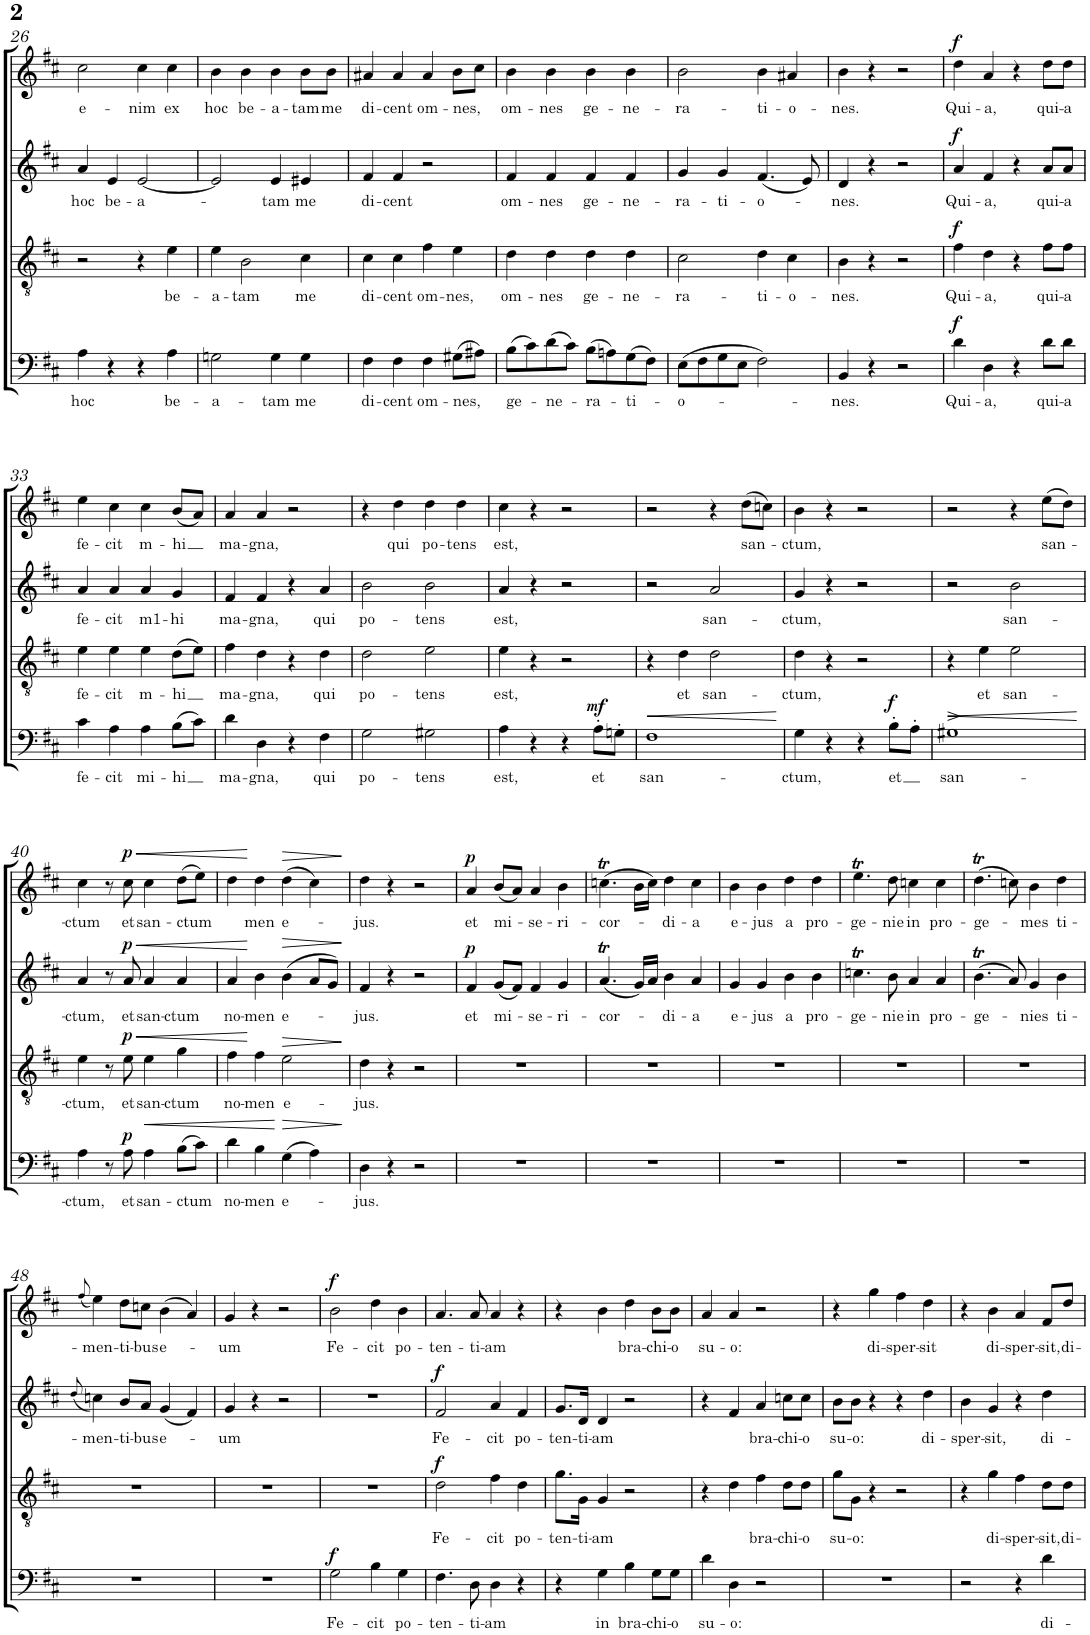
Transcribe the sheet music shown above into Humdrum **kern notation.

**kern	**text	**dynam	**kern	**text	**dynam	**kern	**text	**dynam	**kern	**text	**dynam
*part4	*part4	*part4	*part3	*part3	*part3	*part2	*part2	*part2	*part1	*part1	*part1
*staff4	*staff4	*staff4	*staff3	*staff3	*staff3	*staff2	*staff2	*staff2	*staff1	*staff1	*staff1
*I"Bass	*	*	*I"Tenor	*	*	*I"Alto	*	*	*I"Soprano	*	*
!!LO:PB:g=z
*clefF4	*	*	*clefGv2	*	*	*clefG2	*	*	*clefG2	*	*
*k[f#c#]	*	*	*k[f#c#]	*	*	*k[f#c#]	*	*	*k[f#c#]	*	*
*M4/4	*	*	*M4/4	*	*	*M4/4	*	*	*M4/4	*	*
*met(c)	*	*	*met(c)	*	*	*met(c)	*	*	*met(c)	*	*
=26	=26	=26	=26	=26	=26	=26	=26	=26	=26	=26	=26
!	!LO:LY:b	!	!	!	!	!	!LO:LY:b	!	!	!LO:LY:b	!
4A\	hoc	.	2r	.	.	4a/	hoc	.	2cc#\	e-	.
!	!	!	!	!	!	!	!LO:LY:b	!	!	!	!
4r	.	.	.	.	.	4e/	be-	.	.	.	.
!	!	!	!	!	!	!	!LO:LY:b	!	!	!LO:LY:b	!
4r	.	.	4r	.	.	[2e/	-a-	.	4cc#\	-nim	.
!	!LO:LY:b	!	!	!LO:LY:b	!	!	!	!	!	!LO:LY:b	!
4A\	be-	.	4e\	be-	.	.	.	.	4cc#\	-ex	.
=27	=27	=27	=27	=27	=27	=27	=27	=27	=27	=27	=27
!	!LO:LY:b	!	!	!LO:LY:b	!	!	!	!	!	!LO:LY:b	!
2Gn\	-a-	.	4e\	-a-	.	2e/]	.	.	4b\	hoc	.
!	!	!	!	!LO:LY:b	!	!	!	!	!	!LO:LY:b	!
.	.	.	2B\	-tam	.	.	.	.	4b\	be-	.
!	!LO:LY:b	!	!	!	!	!	!LO:LY:b	!	!	!LO:LY:b	!
4G\	-tam	.	.	.	.	4e/	-tam	.	4b\	-a-	.
!	!LO:LY:b	!	!	!LO:LY:b	!	!	!LO:LY:b	!	!	!LO:LY:b	!
4G\	me	.	4c#\	me	.	4e#X/	me	.	8b\L	-tam	.
!	!	!	!	!	!	!	!	!	!	!LO:LY:b	!
.	.	.	.	.	.	.	.	.	8b\J	me	.
=28	=28	=28	=28	=28	=28	=28	=28	=28	=28	=28	=28
!	!LO:LY:b	!	!	!LO:LY:b	!	!	!LO:LY:b	!	!	!LO:LY:b	!
4F#\	di-	.	4c#\	di-	.	4f#/	di-	.	4a#X/	di-	.
!	!LO:LY:b	!	!	!LO:LY:b	!	!	!LO:LY:b	!	!	!LO:LY:b	!
4F#\	-cent	.	4c#\	-cent	.	4f#/	-cent	.	4a#/	-cent	.
!	!LO:LY:b	!	!	!LO:LY:b	!	!	!	!	!	!LO:LY:b	!
4F#\	om-	.	4f#\	om-	.	2r	.	.	4a#/	om-	.
!	!LO:LY:b	!	!	!LO:LY:b	!	!	!	!	!	!LO:LY:b	!
(8G#X\L	-nes,	.	4e\	-nes,	.	.	.	.	8b\L	-nes,	.
8A#X\J)	.	.	.	.	.	.	.	.	8cc#\J	.	.
=29	=29	=29	=29	=29	=29	=29	=29	=29	=29	=29	=29
!	!LO:LY:b	!	!	!LO:LY:b	!	!	!LO:LY:b	!	!	!LO:LY:b	!
(8B\L	ge-	.	4d\	om-	.	4f#/	om-	.	4b\	om-	.
8c#\)	.	.	.	.	.	.	.	.	.	.	.
!	!LO:LY:b	!	!	!LO:LY:b	!	!	!LO:LY:b	!	!	!LO:LY:b	!
(8d\	-ne-	.	4d\	-nes	.	4f#/	-nes	.	4b\	-nes	.
8c#\J)	.	.	.	.	.	.	.	.	.	.	.
!	!LO:LY:b	!	!	!LO:LY:b	!	!	!LO:LY:b	!	!	!LO:LY:b	!
(8B\L	-ra-	.	4d\	ge-	.	4f#/	ge-	.	4b\	ge-	.
8An\)	.	.	.	.	.	.	.	.	.	.	.
!	!LO:LY:b	!	!	!LO:LY:b	!	!	!LO:LY:b	!	!	!LO:LY:b	!
(8G\	-ti-	.	4d\	-ne-	.	4f#/	-ne-	.	4b\	-ne-	.
8F#\J)	.	.	.	.	.	.	.	.	.	.	.
=30	=30	=30	=30	=30	=30	=30	=30	=30	=30	=30	=30
!	!LO:LY:b	!	!	!LO:LY:b	!	!	!LO:LY:b	!	!	!LO:LY:b	!
(8E\L	-o-	.	2c#\	-ra-	.	4g/	-ra-	.	2b\	-ra-	.
8F#\	.	.	.	.	.	.	.	.	.	.	.
!	!	!	!	!	!	!	!LO:LY:b	!	!	!	!
8G\	.	.	.	.	.	4g/	-ti-	.	.	.	.
8E\J	.	.	.	.	.	.	.	.	.	.	.
!	!	!	!	!LO:LY:b	!	!	!LO:LY:b	!	!	!LO:LY:b	!
2F#\)	.	.	4d\	-ti-	.	(4.f#/	-o-	.	4b\	-ti-	.
!	!	!	!	!LO:LY:b	!	!	!	!	!	!LO:LY:b	!
.	.	.	4c#\	-o-	.	.	.	.	4a#X/	-o-	.
.	.	.	.	.	.	8e/)	.	.	.	.	.
=31	=31	=31	=31	=31	=31	=31	=31	=31	=31	=31	=31
!	!LO:LY:b	!	!	!LO:LY:b	!	!	!LO:LY:b	!	!	!LO:LY:b	!
4BB/	-nes.	.	4B\	-nes.	.	4d/	-nes.	.	4b\	-nes.	.
4r	.	.	4r	.	.	4r	.	.	4r	.	.
2r	.	.	2r	.	.	2r	.	.	2r	.	.
=32	=32	=32	=32	=32	=32	=32	=32	=32	=32	=32	=32
!	!LO:LY:b	!LO:DY:a	!	!LO:LY:b	!LO:DY:a	!	!LO:LY:b	!LO:DY:a	!	!LO:LY:b	!LO:DY:a
4d\	Qui-	f	4f#\	Qui-	f	4a/	Qui-	f	4dd\	Qui-	f
!	!LO:LY:b	!	!	!LO:LY:b	!	!	!LO:LY:b	!	!	!LO:LY:b	!
4D\	-a,	.	4d\	-a,	.	4f#/	-a,	.	4a/	-a,	.
4r	.	.	4r	.	.	4r	.	.	4r	.	.
!	!LO:LY:b	!	!	!LO:LY:b	!	!	!LO:LY:b	!	!	!LO:LY:b	!
8d\L	qui-	.	8f#\L	qui-	.	8a/L	qui-	.	8dd\L	qui-	.
!	!LO:LY:b	!	!	!LO:LY:b	!	!	!LO:LY:b	!	!	!LO:LY:b	!
8d\J	-a	.	8f#\J	-a	.	8a/J	-a	.	8dd\J	-a	.
!!LO:LB:g=z
=33	=33	=33	=33	=33	=33	=33	=33	=33	=33	=33	=33
!	!LO:LY:b	!	!	!LO:LY:b	!	!	!LO:LY:b	!	!	!LO:LY:b	!
4c#\	fe-	.	4e\	fe-	.	4a/	fe-	.	4ee\	fe-	.
!	!LO:LY:b	!	!	!LO:LY:b	!	!	!LO:LY:b	!	!	!LO:LY:b	!
4A\	-cit	.	4e\	-cit	.	4a/	-cit	.	4cc#\	-cit	.
!	!LO:LY:b	!	!	!LO:LY:b	!	!	!LO:LY:b	!	!	!LO:LY:b	!
4A\	mi-	.	4e\	m-	.	4a/	m1-	.	4cc#\	m-	.
!	!LO:LY:b	!	!	!LO:LY:b	!	!	!LO:LY:b	!	!	!LO:LY:b	!
(8B\L	-hi	.	(8d\L	-hi	.	4g/	-hi	.	(8b/L	-hi	.
8c#\J)	.	.	8e\J)	.	.	.	.	.	8a/J)	.	.
=34	=34	=34	=34	=34	=34	=34	=34	=34	=34	=34	=34
!	!LO:LY:b	!	!	!LO:LY:b	!	!	!LO:LY:b	!	!	!LO:LY:b	!
4d\	ma-	.	4f#\	ma-	.	4f#/	ma-	.	4a/	ma-	.
!	!LO:LY:b	!	!	!LO:LY:b	!	!	!LO:LY:b	!	!	!LO:LY:b	!
4D\	-gna,	.	4d\	-gna,	.	4f#/	-gna,	.	4a/	-gna,	.
4r	.	.	4r	.	.	4r	.	.	2r	.	.
!	!LO:LY:b	!	!	!LO:LY:b	!	!	!LO:LY:b	!	!	!	!
4F#\	qui	.	4d\	qui	.	4a/	qui	.	.	.	.
=35	=35	=35	=35	=35	=35	=35	=35	=35	=35	=35	=35
!	!LO:LY:b	!	!	!LO:LY:b	!	!	!LO:LY:b	!	!	!	!
2G\	po-	.	2d\	po-	.	2b\	po-	.	4r	.	.
!	!	!	!	!	!	!	!	!	!	!LO:LY:b	!
.	.	.	.	.	.	.	.	.	4dd\	qui	.
!	!LO:LY:b	!	!	!LO:LY:b	!	!	!LO:LY:b	!	!	!LO:LY:b	!
2G#X\	-tens	.	2e\	-tens	.	2b\	-tens	.	4dd\	po-	.
!	!	!	!	!	!	!	!	!	!	!LO:LY:b	!
.	.	.	.	.	.	.	.	.	4dd\	-tens	.
=36	=36	=36	=36	=36	=36	=36	=36	=36	=36	=36	=36
!	!LO:LY:b	!	!	!LO:LY:b	!	!	!LO:LY:b	!	!	!LO:LY:b	!
4A\	est,	.	4e\	est,	.	4a/	est,	.	4cc#\	est,	.
4r	.	.	4r	.	.	4r	.	.	4r	.	.
4r	.	.	2r	.	.	2r	.	.	2r	.	.
!	!LO:LY:b	!LO:DY:a	!	!	!	!	!	!	!	!	!
8A'\L	et	mf	.	.	.	.	.	.	.	.	.
8Gn'\J	.	.	.	.	.	.	.	.	.	.	.
=37	=37	=37	=37	=37	=37	=37	=37	=37	=37	=37	=37
!	!LO:LY:b	!LO:HP:b	!	!	!	!	!	!	!	!	!
1F#	san-	<	4r	.	.	2r	.	.	2r	.	.
!	!	!	!	!LO:LY:b	!	!	!	!	!	!	!
.	.	.	4d\	et	.	.	.	.	.	.	.
!	!	!	!	!LO:LY:b	!	!	!LO:LY:b	!	!	!	!
.	.	.	2d\	san-	.	2a/	san-	.	4r	.	.
!	!	!	!	!	!	!	!	!	!	!LO:LY:b	!
.	.	.	.	.	.	.	.	.	(8dd\L	san-	.
.	.	.	.	.	.	.	.	.	8ccn\J)	.	.
.	.	[	.	.	.	.	.	.	.	.	.
=38	=38	=38	=38	=38	=38	=38	=38	=38	=38	=38	=38
!	!LO:LY:b	!	!	!LO:LY:b	!	!	!LO:LY:b	!	!	!LO:LY:b	!
4G\	-ctum,	.	4d\	-ctum,	.	4g/	-ctum,	.	4b\	-ctum,	.
4r	.	.	4r	.	.	4r	.	.	4r	.	.
4r	.	.	2r	.	.	2r	.	.	2r	.	.
!	!LO:LY:b	!LO:DY:a	!	!	!	!	!	!	!	!	!
8B'\L	et	f	.	.	.	.	.	.	.	.	.
8A'\J	.	.	.	.	.	.	.	.	.	.	.
=39	=39	=39	=39	=39	=39	=39	=39	=39	=39	=39	=39
!	!LO:LY:b	!LO:HP:b	!	!	!	!	!	!	!	!	!
!	!	!LO:HP:n=1:b	!	!	!	!	!	!	!	!	!
1G#X	san-	< >	4r	.	.	2r	.	.	2r	.	.
!	!	!	!	!LO:LY:b	!	!	!	!	!	!	!
.	.	.	4e\	et	.	.	.	.	.	.	.
!	!	!	!	!LO:LY:b	!	!	!LO:LY:b	!	!	!	!
.	.	.	2e\	san-	.	2b\	san-	.	4r	.	.
!	!	!	!	!	!	!	!	!	!	!LO:LY:b	!
.	.	.	.	.	.	.	.	.	(8ee\L	san-	.
.	.	.	.	.	.	.	.	.	8dd\J)	.	.
.	.	[	.	.	.	.	.	.	.	.	.
!!LO:LB:g=z
=40	=40	=40	=40	=40	=40	=40	=40	=40	=40	=40	=40
!	!LO:LY:b	!	!	!LO:LY:b	!	!	!LO:LY:b	!	!	!LO:LY:b	!
4A\	-ctum,	.	4e\	-ctum,	.	4a/	-ctum,	.	4cc#\	-ctum	.
8r	.	]	8r	.	.	8r	.	.	8r	.	.
!	!LO:LY:b	!LO:DY:a	!	!LO:LY:b	!LO:HP:b	!	!LO:LY:b	!LO:HP:b	!	!LO:LY:b	!LO:HP:b
!	!	!	!	!	!LO:DY:n=1:a	!	!	!LO:DY:n=1:a	!	!	!LO:DY:n=1:a
8A\	et	p	8e\	et	< p	8a/	et	< p	8cc#\	et	< p
!	!LO:LY:b	!LO:HP:b	!	!LO:LY:b	!	!	!LO:LY:b	!	!	!LO:LY:b	!
4A\	san-	<	4e\	san-	.	4a/	san-	.	4cc#\	san-	.
!	!LO:LY:b	!	!	!LO:LY:b	!	!	!LO:LY:b	!	!	!LO:LY:b	!
(8B\L	-ctum	.	4g\	-ctum	.	4a/	-ctum	.	(8dd\L	-ctum	.
8c#\J)	.	.	.	.	.	.	.	.	8ee\J)	.	.
=41	=41	=41	=41	=41	=41	=41	=41	=41	=41	=41	=41
!	!LO:LY:b	!	!	!LO:LY:b	!	!	!LO:LY:b	!	!	!	!
4d\	no-	.	4f#\	no-	.	4a/	no-	.	4dd\	.	.
!	!LO:LY:b	!	!	!LO:LY:b	!	!	!LO:LY:b	!	!	!LO:LY:b	!
4B\	-men	.	4f#\	-men	[	4b\	-men	[	4dd\	men	[
!	!LO:LY:b	!LO:HP:n=1:b	!	!LO:LY:b	!LO:HP:b	!	!LO:LY:b	!LO:HP:b	!	!LO:LY:b	!LO:HP:b
(4G\	e-	[ >	2e\	e-	>	(4b\	e-	>	(4dd\	e-	>
4A\)	.	.	.	.	.	8a/L	.	.	4cc#\)	.	.
.	.	.	.	.	.	8g/J)	.	.	.	.	.
.	.	]	.	.	]	.	.	]	.	.	]
=42	=42	=42	=42	=42	=42	=42	=42	=42	=42	=42	=42
!	!LO:LY:b	!	!	!LO:LY:b	!	!	!LO:LY:b	!	!	!LO:LY:b	!
4D\	-jus.	.	4d\	-jus.	.	4f#/	-jus.	.	4dd\	-jus.	.
4r	.	.	4r	.	.	4r	.	.	4r	.	.
2r	.	.	2r	.	.	2r	.	.	2r	.	.
=43	=43	=43	=43	=43	=43	=43	=43	=43	=43	=43	=43
!	!	!	!	!	!	!	!LO:LY:b	!LO:DY:a	!	!LO:LY:b	!LO:DY:a
1r	.	.	1r	.	.	4f#/	et	p	4a/	et	p
!	!	!	!	!	!	!	!LO:LY:b	!	!	!LO:LY:b	!
.	.	.	.	.	.	(8g/L	mi-	.	(8b/L	mi-	.
.	.	.	.	.	.	8f#/J)	.	.	8a/J)	.	.
!	!	!	!	!	!	!	!LO:LY:b	!	!	!LO:LY:b	!
.	.	.	.	.	.	4f#/	-se-	.	4a/	-se-	.
!	!	!	!	!	!	!	!LO:LY:b	!	!	!LO:LY:b	!
.	.	.	.	.	.	4g/	-ri-	.	4b\	-ri-	.
=44	=44	=44	=44	=44	=44	=44	=44	=44	=44	=44	=44
!	!	!	!	!	!	!	!LO:LY:b	!	!	!LO:LY:b	!
1r	.	.	1r	.	.	(4.aT/	-cor-	.	(4.ccnT\	-cor-	.
.	.	.	.	.	.	16g/LL)	.	.	16b\LL	.	.
.	.	.	.	.	.	16a/JJ	.	.	16cc\JJ)	.	.
!	!	!	!	!	!	!	!LO:LY:b	!	!	!LO:LY:b	!
.	.	.	.	.	.	4b\	-di-	.	4dd\	-di-	.
!	!	!	!	!	!	!	!LO:LY:b	!	!	!LO:LY:b	!
.	.	.	.	.	.	4a/	-a	.	4cc\	-a	.
=45	=45	=45	=45	=45	=45	=45	=45	=45	=45	=45	=45
!	!	!	!	!	!	!	!LO:LY:b	!	!	!LO:LY:b	!
1r	.	.	1r	.	.	4g/	e-	.	4b\	e-	.
!	!	!	!	!	!	!	!LO:LY:b	!	!	!LO:LY:b	!
.	.	.	.	.	.	4g/	-jus	.	4b\	-jus	.
!	!	!	!	!	!	!	!LO:LY:b	!	!	!LO:LY:b	!
.	.	.	.	.	.	4b\	a	.	4dd\	a	.
!	!	!	!	!	!	!	!LO:LY:b	!	!	!LO:LY:b	!
.	.	.	.	.	.	4b\	pro-	.	4dd\	pro-	.
=46	=46	=46	=46	=46	=46	=46	=46	=46	=46	=46	=46
!	!	!	!	!	!	!	!LO:LY:b	!	!	!LO:LY:b	!
1r	.	.	1r	.	.	4.ccnT\	-ge-	.	4.eeT\	-ge-	.
!	!	!	!	!	!	!	!LO:LY:b	!	!	!LO:LY:b	!
.	.	.	.	.	.	8b\	-nie	.	8dd\	-nie	.
!	!	!	!	!	!	!	!LO:LY:b	!	!	!LO:LY:b	!
.	.	.	.	.	.	4a/	in	.	4ccn\	in	.
!	!	!	!	!	!	!	!LO:LY:b	!	!	!LO:LY:b	!
.	.	.	.	.	.	4a/	pro-	.	4cc\	pro-	.
=47	=47	=47	=47	=47	=47	=47	=47	=47	=47	=47	=47
!	!	!	!	!	!	!	!LO:LY:b	!	!	!LO:LY:b	!
1r	.	.	1r	.	.	(4.bT\	-ge-	.	(4.ddT\	-ge-	.
.	.	.	.	.	.	8a/)	.	.	8ccn\)	.	.
!	!	!	!	!	!	!	!LO:LY:b	!	!	!LO:LY:b	!
.	.	.	.	.	.	4g/	-nies	.	4b\	-mes	.
!	!	!	!	!	!	!	!LO:LY:b	!	!	!LO:LY:b	!
.	.	.	.	.	.	4b\	ti-	.	4dd\	ti-	.
!!LO:LB:g=z
=48	=48	=48	=48	=48	=48	=48	=48	=48	=48	=48	=48
.	.	.	.	.	.	(8qdd/	.	.	(8qff#/	.	.
!	!	!	!	!	!	!	!LO:LY:b	!	!	!LO:LY:b	!
1r	.	.	1r	.	.	4ccn\)	-men-	.	4ee\)	-men-	.
!	!	!	!	!	!	!	!LO:LY:b	!	!	!LO:LY:b	!
.	.	.	.	.	.	8b/L	-ti-	.	8dd\L	-ti-	.
!	!	!	!	!	!	!	!LO:LY:b	!	!	!LO:LY:b	!
.	.	.	.	.	.	8a/J	-bus	.	8ccn\J	-bus	.
!	!	!	!	!	!	!	!LO:LY:b	!	!	!LO:LY:b	!
.	.	.	.	.	.	(4g/	e-	.	(4b\	e-	.
.	.	.	.	.	.	4f#/)	.	.	4a/)	.	.
=49	=49	=49	=49	=49	=49	=49	=49	=49	=49	=49	=49
!	!	!	!	!	!	!	!LO:LY:b	!	!	!LO:LY:b	!
1r	.	.	1r	.	.	4g/	-um	.	4g/	-um	.
.	.	.	.	.	.	4r	.	.	4r	.	.
.	.	.	.	.	.	2r	.	.	2r	.	.
=50	=50	=50	=50	=50	=50	=50	=50	=50	=50	=50	=50
!	!LO:LY:b	!LO:DY:a	!	!	!	!	!	!	!	!LO:LY:b	!LO:DY:a
2G\	Fe-	f	1r	.	.	1r	.	.	2b\	Fe-	f
!	!LO:LY:b	!	!	!	!	!	!	!	!	!LO:LY:b	!
4B\	-cit	.	.	.	.	.	.	.	4dd\	-cit	.
!	!LO:LY:b	!	!	!	!	!	!	!	!	!LO:LY:b	!
4G\	po-	.	.	.	.	.	.	.	4b\	po-	.
=51	=51	=51	=51	=51	=51	=51	=51	=51	=51	=51	=51
!	!LO:LY:b	!	!	!LO:LY:b	!LO:DY:a	!	!LO:LY:b	!LO:DY:a	!	!LO:LY:b	!
4.F#\	-ten-	.	2d\	Fe-	f	2f#/	Fe-	f	4.a/	-ten-	.
!	!LO:LY:b	!	!	!	!	!	!	!	!	!LO:LY:b	!
8D\	-ti-	.	.	.	.	.	.	.	8a/	-ti-	.
!	!LO:LY:b	!	!	!LO:LY:b	!	!	!LO:LY:b	!	!	!LO:LY:b	!
4D\	-am	.	4f#\	-cit	.	4a/	-cit	.	4a/	-am	.
!	!	!	!	!LO:LY:b	!	!	!LO:LY:b	!	!	!	!
4r	.	.	4d\	po-	.	4f#/	po-	.	4r	.	.
=52	=52	=52	=52	=52	=52	=52	=52	=52	=52	=52	=52
!	!	!	!	!LO:LY:b	!	!	!LO:LY:b	!	!	!	!
4r	.	.	8.g\L	-ten-	.	8.g/L	-ten-	.	4r	.	.
!	!	!	!	!LO:LY:b	!	!	!LO:LY:b	!	!	!	!
.	.	.	16G\Jk	-ti-	.	16d/Jk	-ti-	.	.	.	.
!	!LO:LY:b	!	!	!LO:LY:b	!	!	!LO:LY:b	!	!	!	!
4G\	in	.	4G/	-am	.	4d/	-am	.	4b\	.	.
!	!LO:LY:b	!	!	!	!	!	!	!	!	!LO:LY:b	!
4B\	bra-	.	2r	.	.	2r	.	.	4dd\	bra-	.
!	!LO:LY:b	!	!	!	!	!	!	!	!	!LO:LY:b	!
8G\L	-chi-	.	.	.	.	.	.	.	8b\L	-chi-	.
!	!LO:LY:b	!	!	!	!	!	!	!	!	!LO:LY:b	!
8G\J	-o	.	.	.	.	.	.	.	8b\J	-o	.
=53	=53	=53	=53	=53	=53	=53	=53	=53	=53	=53	=53
!	!LO:LY:b	!	!	!	!	!	!	!	!	!LO:LY:b	!
4d\	su-	.	4r	.	.	4r	.	.	4a/	su-	.
!	!LO:LY:b	!	!	!	!	!	!	!	!	!LO:LY:b	!
4D\	-o:	.	4d\	.	.	4f#/	.	.	4a/	-o:	.
!	!	!	!	!LO:LY:b	!	!	!LO:LY:b	!	!	!	!
2r	.	.	4f#\	bra-	.	4a/	bra-	.	2r	.	.
!	!	!	!	!LO:LY:b	!	!	!LO:LY:b	!	!	!	!
.	.	.	8d\L	-chi-	.	8ccn\L	-chi-	.	.	.	.
!	!	!	!	!LO:LY:b	!	!	!LO:LY:b	!	!	!	!
.	.	.	8d\J	-o	.	8cc\J	-o	.	.	.	.
=54	=54	=54	=54	=54	=54	=54	=54	=54	=54	=54	=54
!	!	!	!	!LO:LY:b	!	!	!LO:LY:b	!	!	!	!
1r	.	.	8g\L	su-	.	8b\L	su-	.	4r	.	.
!	!	!	!	!LO:LY:b	!	!	!LO:LY:b	!	!	!	!
.	.	.	8G\J	-o:	.	8b\J	-o:	.	.	.	.
!	!	!	!	!	!	!	!	!	!	!LO:LY:b	!
.	.	.	4r	.	.	4r	.	.	4gg\	di-	.
!	!	!	!	!	!	!	!	!	!	!LO:LY:b	!
.	.	.	2r	.	.	4r	.	.	4ff#\	-sper-	.
!	!	!	!	!	!	!	!LO:LY:b	!	!	!LO:LY:b	!
.	.	.	.	.	.	4dd\	di-	.	4dd\	-sit	.
=55	=55	=55	=55	=55	=55	=55	=55	=55	=55	=55	=55
!	!	!	!	!	!	!	!LO:LY:b	!	!	!	!
2r	.	.	4r	.	.	4b\	-sper-	.	4r	.	.
!	!	!	!	!LO:LY:b	!	!	!LO:LY:b	!	!	!LO:LY:b	!
.	.	.	4g\	di-	.	4g/	-sit,	.	4b\	di-	.
!	!	!	!	!LO:LY:b	!	!	!	!	!	!LO:LY:b	!
4r	.	.	4f#\	-sper-	.	4r	.	.	4a/	-sper-	.
!	!LO:LY:b	!	!	!LO:LY:b	!	!	!LO:LY:b	!	!	!LO:LY:b	!
4d\	di-	.	8d\L	-sit,	.	4dd\	di-	.	8f#/L	-sit,	.
!	!	!	!	!LO:LY:b	!	!	!	!	!	!LO:LY:b	!
.	.	.	8d\J	di-	.	.	.	.	8dd/J	di-	.
=	=	=	=	=	=	=	=	=	=	=	=
*-	*-	*-	*-	*-	*-	*-	*-	*-	*-	*-	*-
